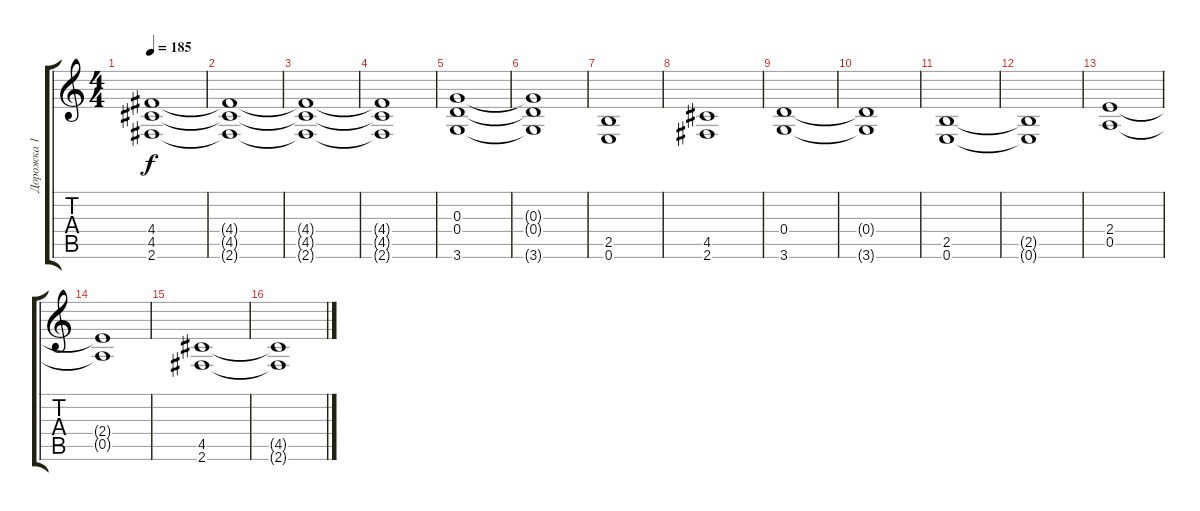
\track ("Дорожка 1" "Дорожка 1") {instrument distortionguitar}
\staff {score tabs}
\tuning (E4 B3 G3 D3 A2 E2) {hide}
\ts (4 4)
\tempo 185
\clef g2
\ks c
(4.4 4.5 2.6).1{dy f} |
(4.4{t} 4.5{t} 2.6{t}).1 |
(4.4{t} 4.5{t} 2.6{t}).1 |
(4.4{t} 4.5{t} 2.6{t}).1 |
(0.3 0.4 3.6).1 |
(0.3{t} 0.4{t} 3.6{t}).1 |
(2.5 0.6).1 |
(4.5 2.6).1 |
(0.4 3.6).1 |
(0.4{t} 3.6{t}).1 |
(2.5 0.6).1 |
(2.5{t} 0.6{t}).1 |
(2.4 0.5).1 |
(2.4{t} 0.5{t}).1 |
(4.5 2.6).1 |
(4.5{t} 2.6{t}).1
